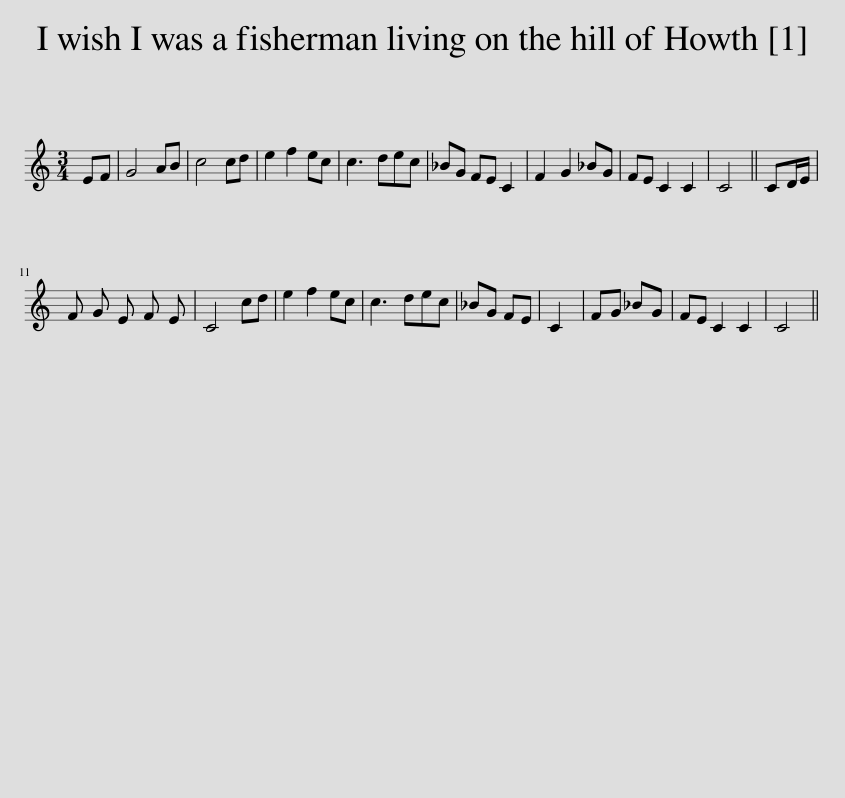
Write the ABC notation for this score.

X:1
L:1/8
M:3/4
I:linebreak $
K:C
V:1 treble
V:1
 EF | G4 AB | c4 cd | e2 f2 ec | c3 dec | %5
 _BG FE C2 | F2 G2 _BG | FE C2 C2 | C4 || CD/E/ |$ %10
 F G E F E | C4 cd | e2 f2 ec | c3 dec | _BG FE | %15
 C2 | FG _BG | FE C2 C2 | C4 || %19
